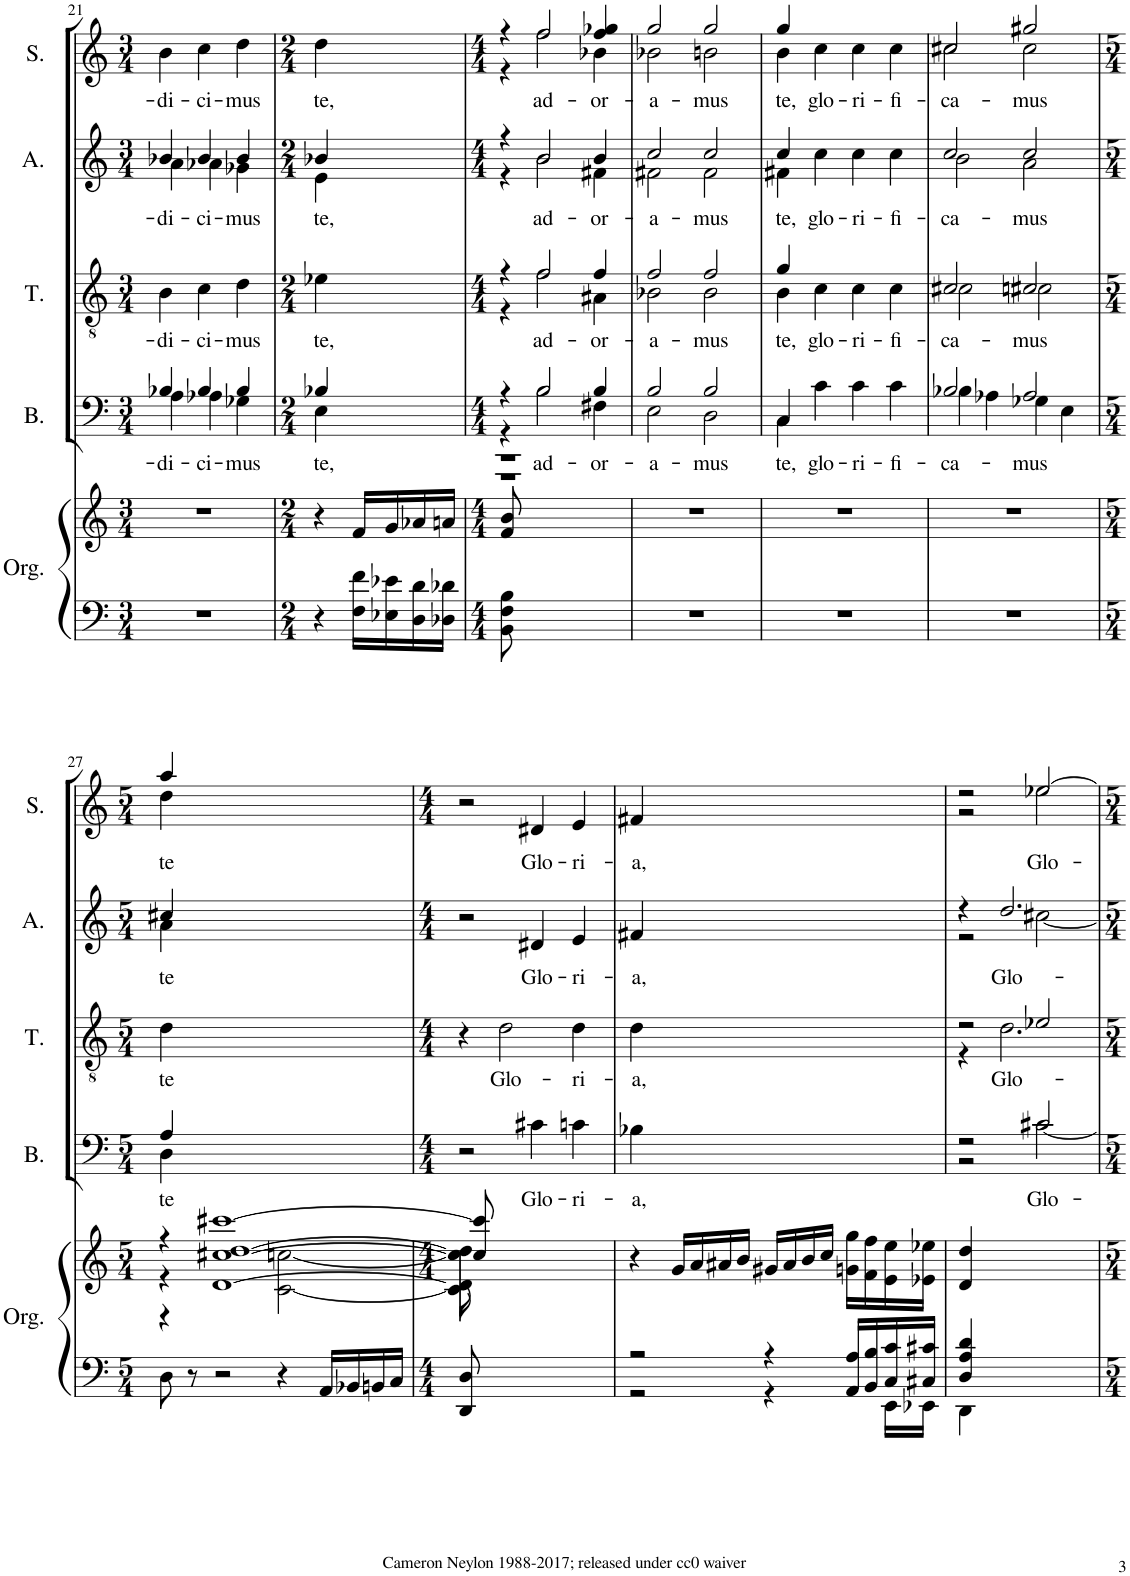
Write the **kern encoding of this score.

**kern	**kern	**kern	**text	**kern	**text	**kern	**text	**kern	**text
*part5	*part5	*part4	*part4	*part3	*part3	*part2	*part2	*part1	*part1
*staff6	*staff5	*staff4	*staff4	*staff3	*staff3	*staff2	*staff2	*staff1	*staff1
*I"Organ	*	*I"Bass	*	*I"Tenor	*	*I"Alto	*	*I"Soprano	*
*I'Org.	*	*I'B.	*	*I'T.	*	*I'A.	*	*I'S.	*
!!LO:PB:g=z
*clefF4	*clefG2	*clefF4	*	*clefGv2	*	*clefG2	*	*clefG2	*
*k[]	*k[]	*k[]	*	*k[]	*	*k[]	*	*k[]	*
*M3/4	*M3/4	*M3/4	*	*M3/4	*	*M3/4	*	*M3/4	*
=21	=21	=21	=21	=21	=21	=21	=21	=21	=21
*	*	*^	*	*	*	*	*	*	*
!	!	!	!	!LO:LY:b	!	!LO:LY:b	!	!LO:LY:b	!	!LO:LY:b
*	*	*	*	*	*	*	*^	*	*^	*
2.r	2.r	4B-X/	4A\	-di-	4B\	-di-	4b-X/	4a\	-di-	2.ryy	4b\	-di-
!	!	!	!	!LO:LY:b	!	!LO:LY:b	!	!	!LO:LY:b	!	!	!LO:LY:b
.	.	4B-/	4A-X\	-ci-	4c\	-ci-	4b-/	4a-X\	-ci-	.	4cc\	-ci-
!	!	!	!	!LO:LY:b	!	!LO:LY:b	!	!	!LO:LY:b	!	!	!LO:LY:b
.	.	4B-/	4G-X\	-mus	4d\	-mus	4b-/	4g-X\	-mus	.	4dd\	-mus
=22	=22	=22	=22	=22	=22	=22	=22	=22	=22	=22	=22	=22
*M2/4	*M2/4	*M2/4	*	*	*M2/4	*	*M2/4	*	*	*M2/4	*	*
!	!	!	!	!LO:LY:b	!	!LO:LY:b	!	!	!LO:LY:b	!	!	!LO:LY:b
4r	4r	4B-X/	4E\	te,	4e-X\	te,	4b-X/	4e\	te,	2ryy	4dd\	te,
16F\ 16f\LL	16f/LL	4ryy	4ryy	.	4ryy	.	4ryy	4ryy	.	.	4ryy	.
16E-X\ 16e-X\	16g/	.	.	.	.	.	.	.	.	.	.	.
16D\ 16d\	16a-X/	.	.	.	.	.	.	.	.	.	.	.
16D-X\ 16d-X\JJ	16an/JJ	.	.	.	.	.	.	.	.	.	.	.
*	*	*v	*v	*	*	*	*	*	*	*	*	*
=23	=23	=23	=23	=23	=23	=23	=23	=23	=23	=23	=23
*M4/4	*M4/4	*M4/4	*	*M4/4	*	*M4/4	*	*	*M4/4	*	*
*	*	*^	*	*^	*	*	*	*	*	*	*
*	*	*	*^	*	*	*	*	*	*	*	*	*	*
*	*	*	*	*^	*	*	*	*	*	*	*	*	*	*
8BB\ 8F\ 8B\	8f/ 8b/	4r	4r	1r	1r	.	4r	4r	.	4r	4r	.	4r	4r	.
2..ryy	2..ryy	.	.	.	.	.	.	.	.	.	.	.	.	.	.
!	!	!	!	!	!	!LO:LY:b	!	!	!LO:LY:b	!	!	!LO:LY:b	!	!	!LO:LY:b
.	.	2B/	2B\	.	.	ad-	2f/	2f\	ad-	2b/	2b\	ad-	2ff/	2ff\	ad-
!	!	!	!	!	!	!LO:LY:b	!	!	!LO:LY:b	!	!	!LO:LY:b	!	!	!LO:LY:b
.	.	4B/	4F#X\	.	.	-or-	4f/	4A#X\	-or-	4b/	4f#X\	-or-	4ff/ 4gg-X/	4b-X\	-or-
*	*	*	*v	*v	*v	*	*	*	*	*	*	*	*	*	*
=24	=24	=24	=24	=24	=24	=24	=24	=24	=24	=24	=24	=24	=24
!	!	!	!	!LO:LY:b	!	!	!LO:LY:b	!	!	!LO:LY:b	!	!	!LO:LY:b
1r	1r	2B/	2E\	-a-	2f/	2B-X\	-a-	2cc/	2f#X\	-a-	2gg/	2b-X\	-a-
!	!	!	!	!LO:LY:b	!	!	!LO:LY:b	!	!	!LO:LY:b	!	!	!LO:LY:b
.	.	2B/	2D\	-mus	2f/	2B-\	-mus	2cc/	2f#\	-mus	2gg/	2bn\	-mus
=25	=25	=25	=25	=25	=25	=25	=25	=25	=25	=25	=25	=25	=25
!	!	!	!	!LO:LY:b	!	!	!LO:LY:b	!	!	!LO:LY:b	!	!	!LO:LY:b
1r	1r	4C/	4C\	-te,	4g/	4B\	-te,	4cc/	4f#X\	-te,	4gg/	4b\	-te,
!	!	!	!	!LO:LY:b	!	!	!LO:LY:b	!	!	!LO:LY:b	!	!	!LO:LY:b
.	.	4c\	2.ryy	glo-	4c\	2.ryy	glo-	4cc\	2.ryy	glo-	4cc\	2.ryy	glo-
!	!	!	!	!LO:LY:b	!	!	!LO:LY:b	!	!	!LO:LY:b	!	!	!LO:LY:b
.	.	4c\	.	-ri-	4c\	.	-ri-	4cc\	.	-ri-	4cc\	.	-ri-
!	!	!	!	!LO:LY:b	!	!	!LO:LY:b	!	!	!LO:LY:b	!	!	!LO:LY:b
.	.	4c\	.	-fi-	4c\	.	-fi-	4cc\	.	-fi-	4cc\	.	-fi-
=26	=26	=26	=26	=26	=26	=26	=26	=26	=26	=26	=26	=26	=26
!	!	!	!	!LO:LY:b	!	!	!LO:LY:b	!	!	!LO:LY:b	!	!	!LO:LY:b
1r	1r	2B/	4B-X\	ca-	2c/	2c#X\	ca-	2cc/	2b\	ca-	2cc#X/	2cc#\	ca-
.	.	.	4A-X\	.	.	.	.	.	.	.	.	.	.
!	!	!	!	!LO:LY:b	!	!	!LO:LY:b	!	!	!LO:LY:b	!	!	!LO:LY:b
.	.	2A-/	4G-X\	-mus	2cn/	2c#X\	-mus	2cc/	2a\	-mus	2gg#X/	2cc#\	-mus
.	.	.	4E\	.	.	.	.	.	.	.	.	.	.
*	*	*	*	*	*v	*v	*	*	*	*	*	*	*
!!LO:LB:g=z	!!
=27	=27	=27	=27	=27	=27	=27	=27	=27	=27	=27	=27	=27
*M5/4	*M5/4	*M5/4	*	*	*M5/4	*	*M5/4	*	*	*M5/4	*	*
*	*^	*	*	*	*	*	*	*	*	*	*	*
*	*	*^	*	*	*	*	*	*	*	*	*	*	*
!	!	!	!	!	!	!LO:LY:b	!	!LO:LY:b	!	!	!LO:LY:b	!	!	!LO:LY:b
8D\	4r	4r	4r	4A/	4D\	te	4d\	te	4cc#X/	4a\	te	4aa/	4dd\	te
8r	.	.	.	.	.	.	.	.	.	.	.	.	.	.
2r	[1cc#X [1ccc#X	2ryy	[1d [1dd	1ryy	1ryy	.	1ryy	.	1ryy	1ryy	.	1ryy	1ryy	.
4r	.	[2c\ [2ccn\	.	.	.	.	.	.	.	.	.	.	.	.
16AA/LL	.	.	.	.	.	.	.	.	.	.	.	.	.	.
16BB-X/	.	.	.	.	.	.	.	.	.	.	.	.	.	.
16BBn/	.	.	.	.	.	.	.	.	.	.	.	.	.	.
16C/JJ	.	.	.	.	.	.	.	.	.	.	.	.	.	.
*	*	*	*	*	*	*	*	*	*v	*v	*	*	*	*
*	*	*	*	*v	*v	*	*	*	*	*	*v	*v	*
=28	=28	=28	=28	=28	=28	=28	=28	=28	=28	=28	=28
*M4/4	*M4/4	*	*	*M4/4	*	*M4/4	*	*M4/4	*	*M4/4	*
8DD/ 8D/	8cc#/] 8ccc#/]	8c\] 8cc\]	8d\] 8dd\]	2r	.	4r	.	2r	.	2r	.
2..ryy	2..ryy	2..ryy	2..ryy	.	.	.	.	.	.	.	.
!	!	!	!	!	!	!	!LO:LY:b	!	!	!	!
.	.	.	.	.	.	2d\	Glo-	.	.	.	.
!	!	!	!	!	!LO:LY:b	!	!	!	!LO:LY:b	!	!LO:LY:b
.	.	.	.	4c#X\	Glo-	.	.	4d#X/	Glo-	4d#X/	Glo-
!	!	!	!	!	!LO:LY:b	!	!LO:LY:b	!	!LO:LY:b	!	!LO:LY:b
.	.	.	.	4cn\	-ri-	4d\	-ri-	4e/	-ri-	4e/	-ri-
*	*v	*v	*v	*	*	*	*	*	*	*	*
=29	=29	=29	=29	=29	=29	=29	=29	=29	=29
*^	*	*	*	*	*	*	*	*	*
!	!	!	!	!LO:LY:b	!	!LO:LY:b	!	!LO:LY:b	!	!LO:LY:b
2r	2r	4r	4B-X\	-a,	4d\	-a,	4f#X/	-a,	4f#X/	-a,
.	.	16g/LL	2.ryy	.	2.ryy	.	2.ryy	.	2.ryy	.
.	.	16a/	.	.	.	.	.	.	.	.
.	.	16a#X/	.	.	.	.	.	.	.	.
.	.	16b/JJ	.	.	.	.	.	.	.	.
4r	4r	16g#X/LL	.	.	.	.	.	.	.	.
.	.	16a#/	.	.	.	.	.	.	.	.
.	.	16b/	.	.	.	.	.	.	.	.
.	.	16cc/JJ	.	.	.	.	.	.	.	.
16AA/ 16A/LL	8ryy	16gn\ 16gg\LL	.	.	.	.	.	.	.	.
16BB/ 16B/	.	16f\ 16ff\	.	.	.	.	.	.	.	.
16C/ 16c/	16EE\LL	16e\ 16ee\	.	.	.	.	.	.	.	.
16C#X/ 16c#X/JJ	16EE-X\JJ	16e-X\ 16ee-X\JJ	.	.	.	.	.	.	.	.
=30	=30	=30	=30	=30	=30	=30	=30	=30	=30	=30
*	*	*	*^	*	*^	*	*^	*	*^	*
4D/ 4A/ 4d/	4DD\	4d/ 4dd/	2r	2r	.	2r	4r	.	4r	2r	.	2r	2r	.
!	!	!	!	!	!	!	!	!LO:LY:b	!	!	!LO:LY:b	!	!	!
2.ryy	2.ryy	2.ryy	.	.	.	.	2.d\	Glo-	2.dd/	.	Glo-	.	.	.
!	!	!	!	!	!LO:LY:b	!	!	!	!	!	!	!	!	!LO:LY:b
.	.	.	2c#X/	[2c#\	Glo-	2e-X/	.	.	.	[2cc#X\	.	[2ee-X/	2ee-\	Glo-
*	*	*	*v	*v	*	*	*	*	*v	*v	*	*v	*v	*
*v	*v	*	*	*	*v	*v	*	*	*	*	*
=	=	=	=	=	=	=	=	=	=
*-	*-	*-	*-	*-	*-	*-	*-	*-	*-
